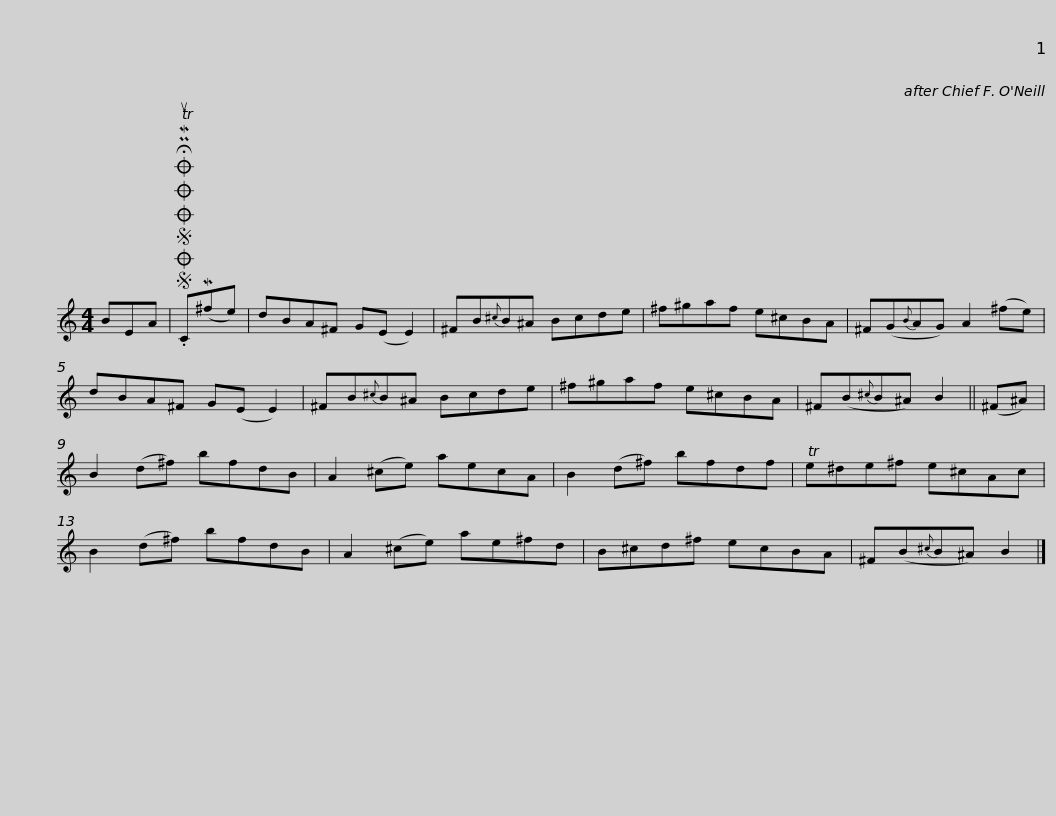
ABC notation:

X:1
L:1/8
M:4/4
I:linebreak $
K:C
V:1 treble
V:1
 BEA |SOSOOO .!fermata!PMTuC(M^fe) | dBA^F G(E E2) | ^FB{^c}B^A Bcde | ^f^gaf e^cBA | %5
 ^F(G{B}AG) A2 (^fe) |$ dBA^F G(E E2) | ^FB{^c}B^A Bcde | ^f^gaf e^cBA | ^F(B{^c}B^A) B2 || %10
 (^F^A) | B2 (d^f) bfdB |$ A2 (^ce) aecA | B2 (d^f) bfdf | Te^de^f e^cAc | %15
 B2 (d^f) bfdB | A2 (^ce) ae^fd | B^cd^f ecBA |$ ^F(B{^c}B^A) B2 |] %19
